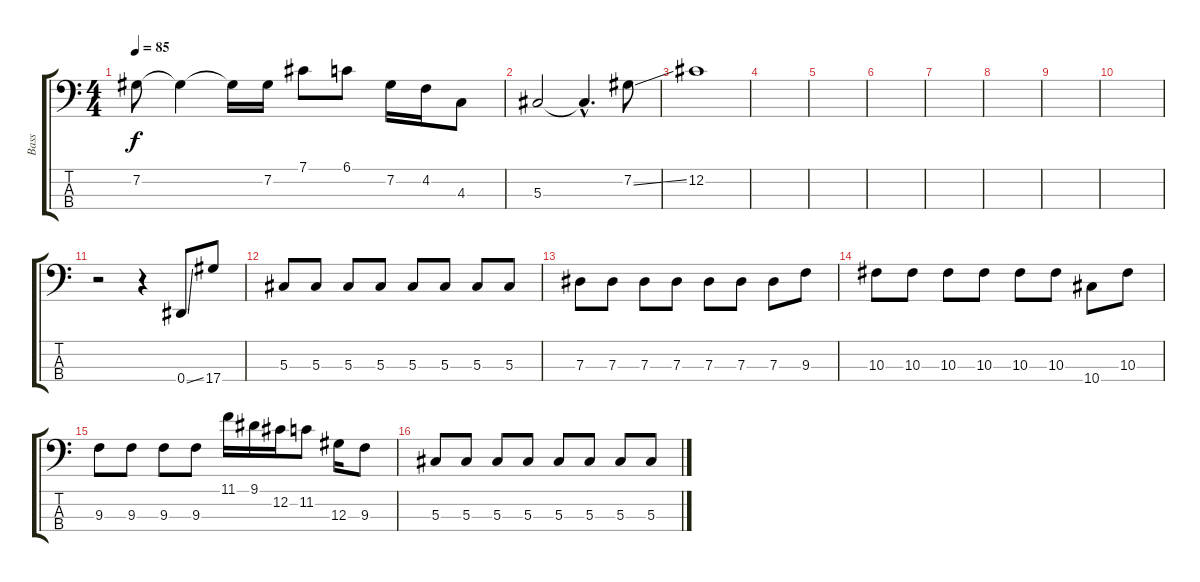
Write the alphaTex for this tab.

\track ("Bass" "Bass") {instrument electricbassfinger}
\staff {score tabs}
\tuning (Gb2 Db2 Ab1 Eb1) {hide}
\ts (4 4)
\tempo 85
\clef f4
\ks c
7.2.8{dy f} 7.2{t}.4 7.2{t}.16 7.2.16 7.1.8 6.1.8 7.2.16 4.2.16 4.3.8 |
5.3.2 5.3{hac t}.4{d} 7.2{ss}.8 |
12.2.1 |
|
|
|
|
|
|
|
r.2 r.4 0.4{ss}.8 17.4.8 |
5.3.8 5.3.8 5.3.8 5.3.8 5.3.8 5.3.8 5.3.8 5.3.8 |
7.3.8 7.3.8 7.3.8 7.3.8 7.3.8 7.3.8 7.3.8 9.3.8 |
10.3.8 10.3.8 10.3.8 10.3.8 10.3.8 10.3.8 10.4.8 10.3.8 |
9.3.8 9.3.8 9.3.8 9.3.8 11.1.16 9.1.16 12.2.16 11.2.8 12.3.16 9.3.8 |
5.3.8 5.3.8 5.3.8 5.3.8 5.3.8 5.3.8 5.3.8 5.3.8
